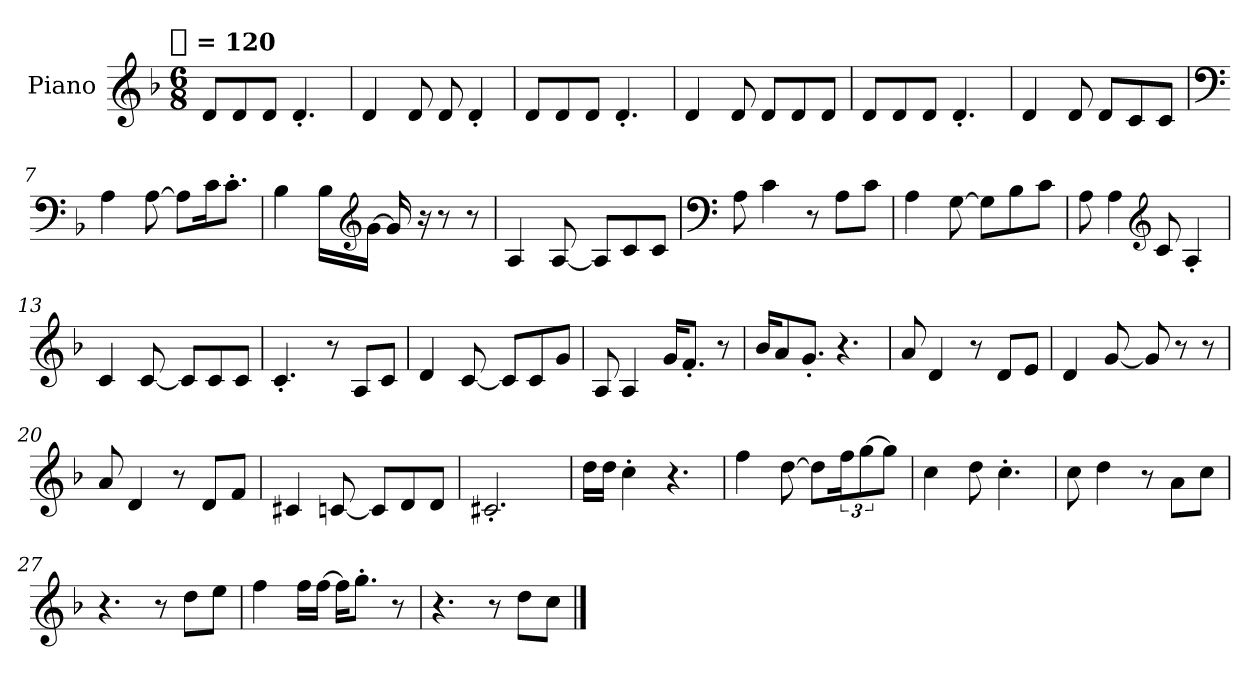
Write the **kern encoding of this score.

**kern
*part1
*staff1
*I"Piano
*I'Pno.
*clefG2
*k[b-]
!!LO:TX:omd:t=[quarter] = 120
*M6/8
*MM120
=1
8dL
8d
8dJ
4.d'
=2
4d
8d
8d
4d'
=3
8dL
8d
8dJ
4.d'
=4
4d
8d
8dL
8d
8dJ
=5
8dL
8d
8dJ
4.d'
=6
4d
8d
8dL
8c
8cJ
!!LO:LB:g=z
=7
*clefF4
4A
[8A
8AL]
16ck
8.c'J
=8
4B-
16B-LL
*clefG2
[16gJJ
16g]
16r
8r
8r
=9
4A
[8A
8AL]
8c
8cJ
=10
*clefF4
8A
4c
8r
8AL
8cJ
=11
4A
[8G
8GL]
8B-
8cJ
!!LO:LB:g=z
=12
8A
4A
*clefG2
8c
4A'
=13
4c
[8c
8cL]
8c
8cJ
=14
4.c'
8r
8AL
8cJ
=15
4d
[8c
8cL]
8c
8gJ
=16
8A
4A
16gKL
8.f'J
8r
=17
16b-KL
8a
8.g'J
4.r
!!LO:LB:g=z
=18
8a
4d
8r
8dL
8eJ
=19
4d
[8g
8g]
8r
8r
=20
8a
4d
8r
8dL
8fJ
=21
4c#X
[8cn
8cL]
8d
8dJ
=22
2.c#X'
=23
16ddLL
16ddJJ
4cc'
4.r
=24
4ff
[8dd
8ddL]
24ffk
[12gg
8ggJ]
!!LO:LB:g=z
=25
4cc
8dd
4.cc'
=26
8cc
4dd
8r
8aL
8ccJ
=27
4.r
8r
8ddL
8eeJ
=28
4ff
16ffLL
[16ffJJ
16ffKL]
8.gg'J
8r
=29
4.r
8r
8ddL
8ccJ
==
*-
